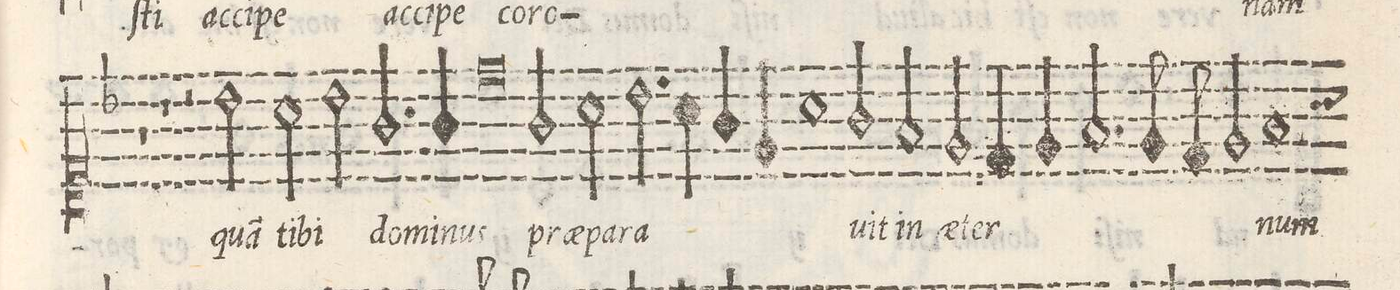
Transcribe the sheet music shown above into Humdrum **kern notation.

**kern	**text
*I"CANTVS	*
*clefC1	*
*k[b-]	*
*met(C|)	*
*M2/1	*
1r	.
=40-	=40-
1r	.
2r	.
2b-\	qua(m)
=41-	=41-
2a\	ti-
2b-\	-bi
2.g/	do-
4g/	-mi-
=42-	=42-
0dd	-nus
=43-	=43-
2g/	prae-
2a\	-pa-
2.b-\	-ra-
4a\	.
=44-	=44-
4g/	.
4e/	.
1a	.
2g/	-uit
=45-	=45-
2f/	in
2e/	ae-
4d/	-ter-
4e/	.
2.f/	.
=46-	=46-
8e/	.
8d/	.
2e/	.
1f	-num
*custos:a	*
=47-	=47-
*-	*-
